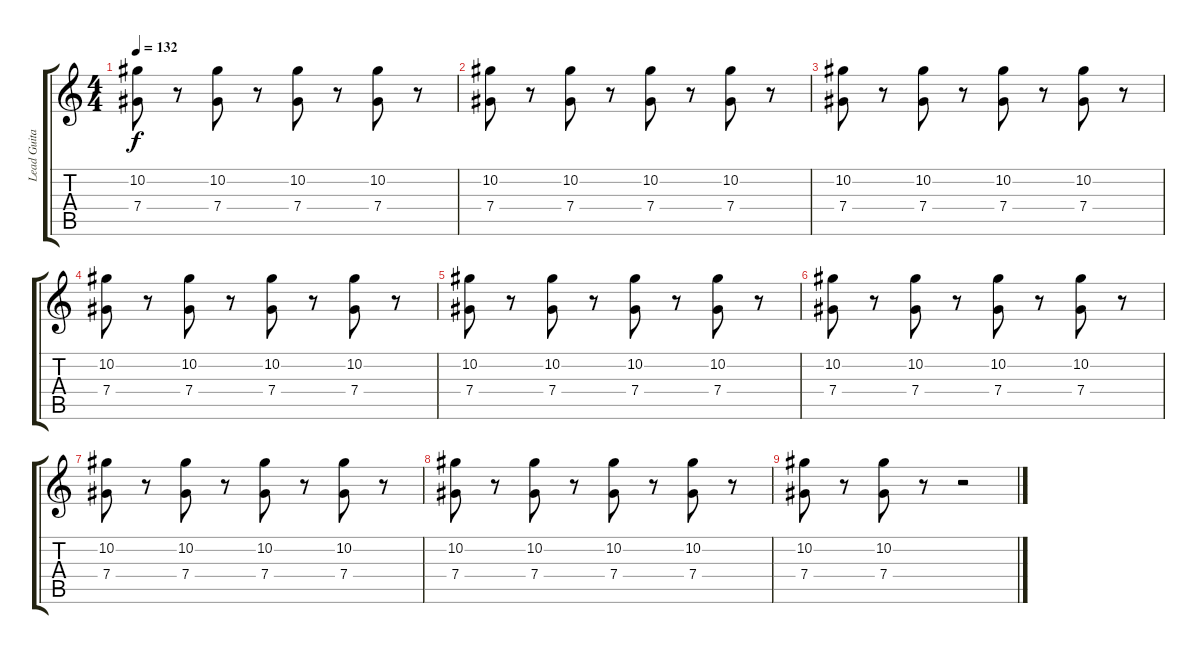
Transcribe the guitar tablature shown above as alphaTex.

\track ("Lead Guitar" "Lead Guita") {instrument distortionguitar}
\staff {score tabs}
\tuning (Eb4 Bb3 Gb3 Db3 Ab2 Eb2) {hide}
\ts (4 4)
\tempo 132
\clef g2
\ks c
(10.2 7.4).8{dy f} r.8 (10.2 7.4).8 r.8 (10.2 7.4).8 r.8 (10.2 7.4).8 r.8 |
(10.2 7.4).8 r.8 (10.2 7.4).8 r.8 (10.2 7.4).8 r.8 (10.2 7.4).8 r.8 |
(10.2 7.4).8 r.8 (10.2 7.4).8 r.8 (10.2 7.4).8 r.8 (10.2 7.4).8 r.8 |
(10.2 7.4).8 r.8 (10.2 7.4).8 r.8 (10.2 7.4).8 r.8 (10.2 7.4).8 r.8 |
(10.2 7.4).8 r.8 (10.2 7.4).8 r.8 (10.2 7.4).8 r.8 (10.2 7.4).8 r.8 |
(10.2 7.4).8 r.8 (10.2 7.4).8 r.8 (10.2 7.4).8 r.8 (10.2 7.4).8 r.8 |
(10.2 7.4).8 r.8 (10.2 7.4).8 r.8 (10.2 7.4).8 r.8 (10.2 7.4).8 r.8 |
(10.2 7.4).8 r.8 (10.2 7.4).8 r.8 (10.2 7.4).8 r.8 (10.2 7.4).8 r.8 |
(10.2 7.4).8 r.8 (10.2 7.4).8 r.8 r.2
